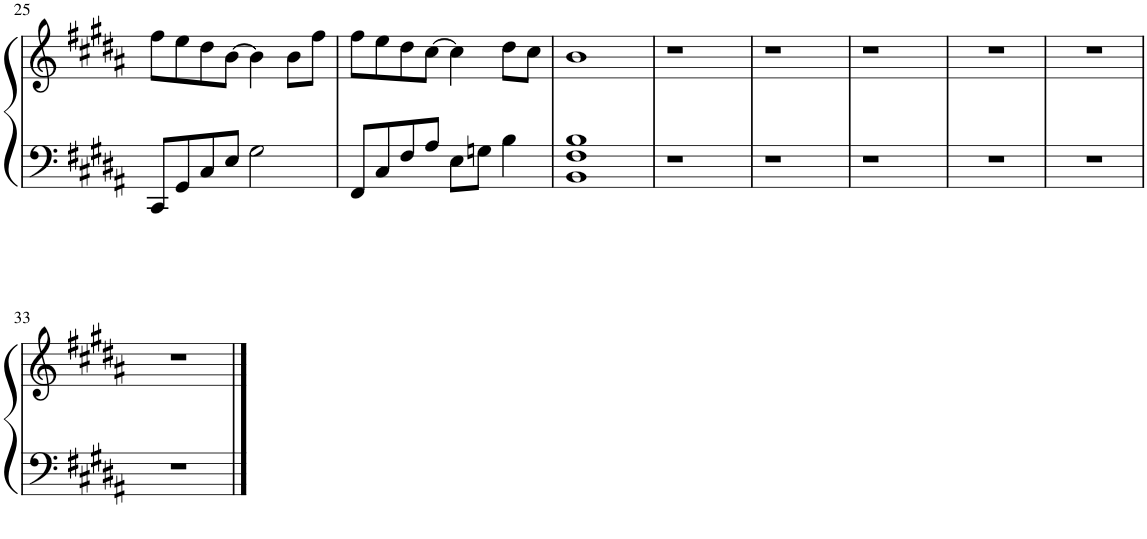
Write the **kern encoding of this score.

**kern	**kern
*part1	*part1
*staff2	*staff1
*I"Piano	*
*I'Pno.	*
!!LO:PB:g=z
*clefF4	*clefG2
*k[f#c#g#d#a#]	*k[f#c#g#d#a#]
*M4/4	*M4/4
=25	=25
8CC#/L	8ff#\L
8GG#/	8ee\
8C#/	8dd#\
8E/J	[8b\J
2G#\	4b\]
.	8b\L
.	8ff#\J
=26	=26
8FF#/L	8ff#\L
8C#/	8ee\
8F#/	8dd#\
8A#/J	[8cc#\J
8E\L	4cc#\]
8Gn\J	.
4B\	8dd#\L
.	8cc#\J
=27	=27
1BB 1F# 1B	1b
=28	=28
1r	1r
=29	=29
1r	1r
=30	=30
1r	1r
=31	=31
1r	1r
=32	=32
1r	1r
!!LO:LB:g=z
=33	=33
1r	1r
==	==
*-	*-
